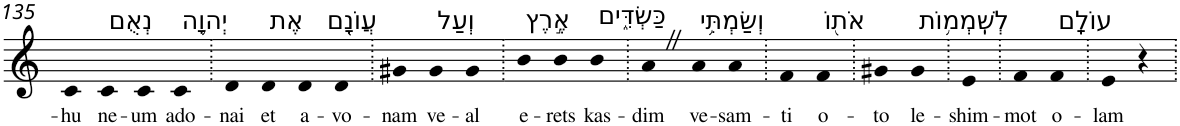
**kern	**text
*part1	*part1
*staff1	*staff1
*I"Piano	*
*I'Pno	*
!!LO:PB:g=z
*clefG2	*
*k[]	*
=135	=135
!	!LO:LY:b
4c	-hu
!LO:TX:a:t=נְאֻם	!
!	!LO:LY:b
4c	ne-
!	!LO:LY:b
4c	-um
!LO:TX:a:t=יְהוָ֛ה	!
!	!LO:LY:b
4c	ado-
=136.	=136.
!	!LO:LY:b
4d	-nai
!LO:TX:a:t=אֶת	!
!	!LO:LY:b
4d	et
!LO:TX:a:t=עֲוֺנָ֖ם	!
!	!LO:LY:b
4d	a-
!	!LO:LY:b
4d	-vo-
=137.	=137.
!	!LO:LY:b
4g#X	-nam
!LO:TX:a:t=וְעַל	!
!	!LO:LY:b
4g#	ve-
!	!LO:LY:b
4g#	-al
=138.	=138.
!LO:TX:a:t=אֶ֣רֶץ	!
!	!LO:LY:b
4b	e-
!	!LO:LY:b
4b	-rets
!LO:TX:a:t=כַּשְׂדִּ֑ים	!
!	!LO:LY:b
4b	kas-
=139.	=139.
!	!LO:LY:b
4aZ	-dim
!LO:TX:a:t=וְשַׂמְתִּ֥י	!
!	!LO:LY:b
4a	ve-
!	!LO:LY:b
4a	-sam-
=140.	=140.
!	!LO:LY:b
4f	-ti
!LO:TX:a:t=אֹת֖וֹ	!
!	!LO:LY:b
4f	o-
=141.	=141.
!	!LO:LY:b
4g#X	-to
!LO:TX:a:t=לְשִֽׁמְמ֥וֹת	!
!	!LO:LY:b
4g#	le-
=142.	=142.
!	!LO:LY:b
4e	-shim-
=143.	=143.
!	!LO:LY:b
4f	-mot
!LO:TX:a:t=עוֹלָֽם	!
!	!LO:LY:b
4f	o-
=144.	=144.
!	!LO:LY:b
4e	-lam
4r	.
=.	=.
*-	*-
